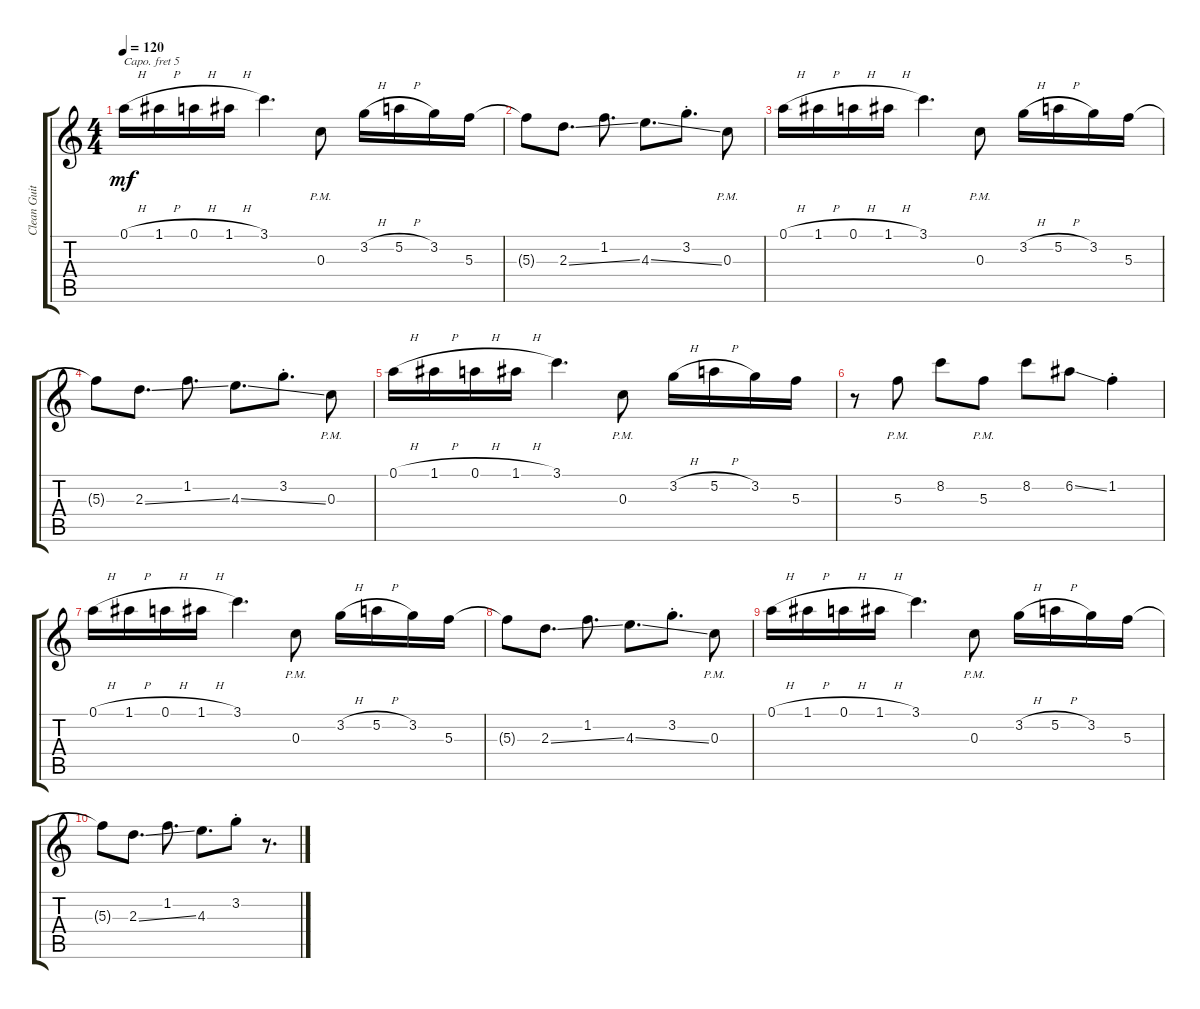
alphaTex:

\track ("Clean Guitar" "Clean Guit") {instrument electricguitarclean}
\staff {score tabs}
\capo 5
\tuning (E4 B3 G3 D3 A2 E2) {hide}
\ts (4 4)
\tempo 120
\clef g2
\ks c
0.1{h}.16{dy mf} 1.1{h}.16 0.1{h}.16 1.1{h}.16 3.1.4{d} 0.3{pm}.8 3.2{h}.16 5.2{h}.16 3.2.16 5.3.16 |
5.3{t}.8 2.3{ss}.8{d} 1.2.8{d} 4.3{ss}.8{d} 3.2{st}.8{d} 0.3{pm}.8 |
0.1{h}.16 1.1{h}.16 0.1{h}.16 1.1{h}.16 3.1.4{d} 0.3{pm}.8 3.2{h}.16 5.2{h}.16 3.2.16 5.3.16 |
5.3{t}.8 2.3{ss}.8{d} 1.2.8{d} 4.3{ss}.8{d} 3.2{st}.8{d} 0.3{pm}.8 |
0.1{h}.16 1.1{h}.16 0.1{h}.16 1.1{h}.16 3.1.4{d} 0.3{pm}.8 3.2{h}.16 5.2{h}.16 3.2.16 5.3.16 |
r.8 5.3{pm}.8 8.2.8 5.3{pm}.8 8.2.8 6.2{ss}.8 1.2{st}.4 |
0.1{h}.16 1.1{h}.16 0.1{h}.16 1.1{h}.16 3.1.4{d} 0.3{pm}.8 3.2{h}.16 5.2{h}.16 3.2.16 5.3.16 |
5.3{t}.8 2.3{ss}.8{d} 1.2.8{d} 4.3{ss}.8{d} 3.2{st}.8{d} 0.3{pm}.8 |
0.1{h}.16 1.1{h}.16 0.1{h}.16 1.1{h}.16 3.1.4{d} 0.3{pm}.8 3.2{h}.16 5.2{h}.16 3.2.16 5.3.16 |
5.3{t}.8 2.3{ss}.8{d} 1.2.8{d} 4.3.8{d} 3.2{st}.8 r.8{d}
